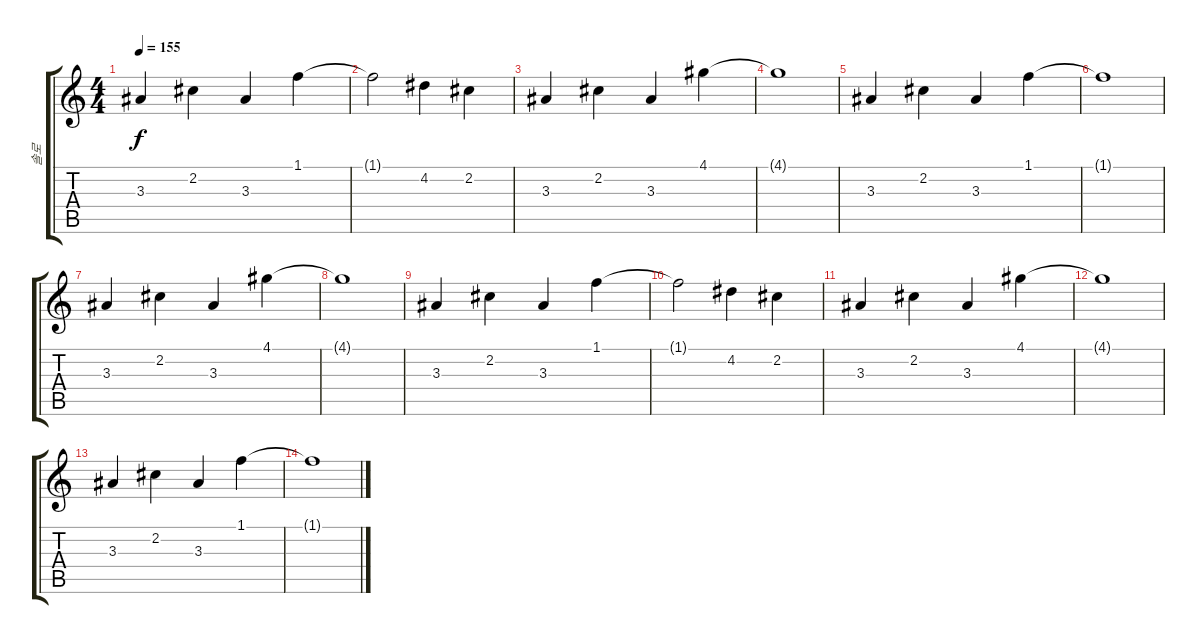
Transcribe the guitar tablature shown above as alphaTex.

\track ("솔로" "솔로") {instrument acousticguitarsteel}
\staff {score tabs}
\tuning (E4 B3 G3 D3 A2 E2) {hide}
\ts (4 4)
\tempo 155
\clef g2
\ks c
3.3.4{dy f} 2.2.4 3.3.4 1.1.4 |
1.1{t}.2 4.2.4 2.2.4 |
3.3.4 2.2.4 3.3.4 4.1.4 |
4.1{t}.1 |
3.3.4 2.2.4 3.3.4 1.1.4 |
1.1{t}.1 |
3.3.4 2.2.4 3.3.4 4.1.4 |
4.1{t}.1 |
3.3.4 2.2.4 3.3.4 1.1.4 |
1.1{t}.2 4.2.4 2.2.4 |
3.3.4 2.2.4 3.3.4 4.1.4 |
4.1{t}.1 |
3.3.4 2.2.4 3.3.4 1.1.4 |
1.1{t}.1
